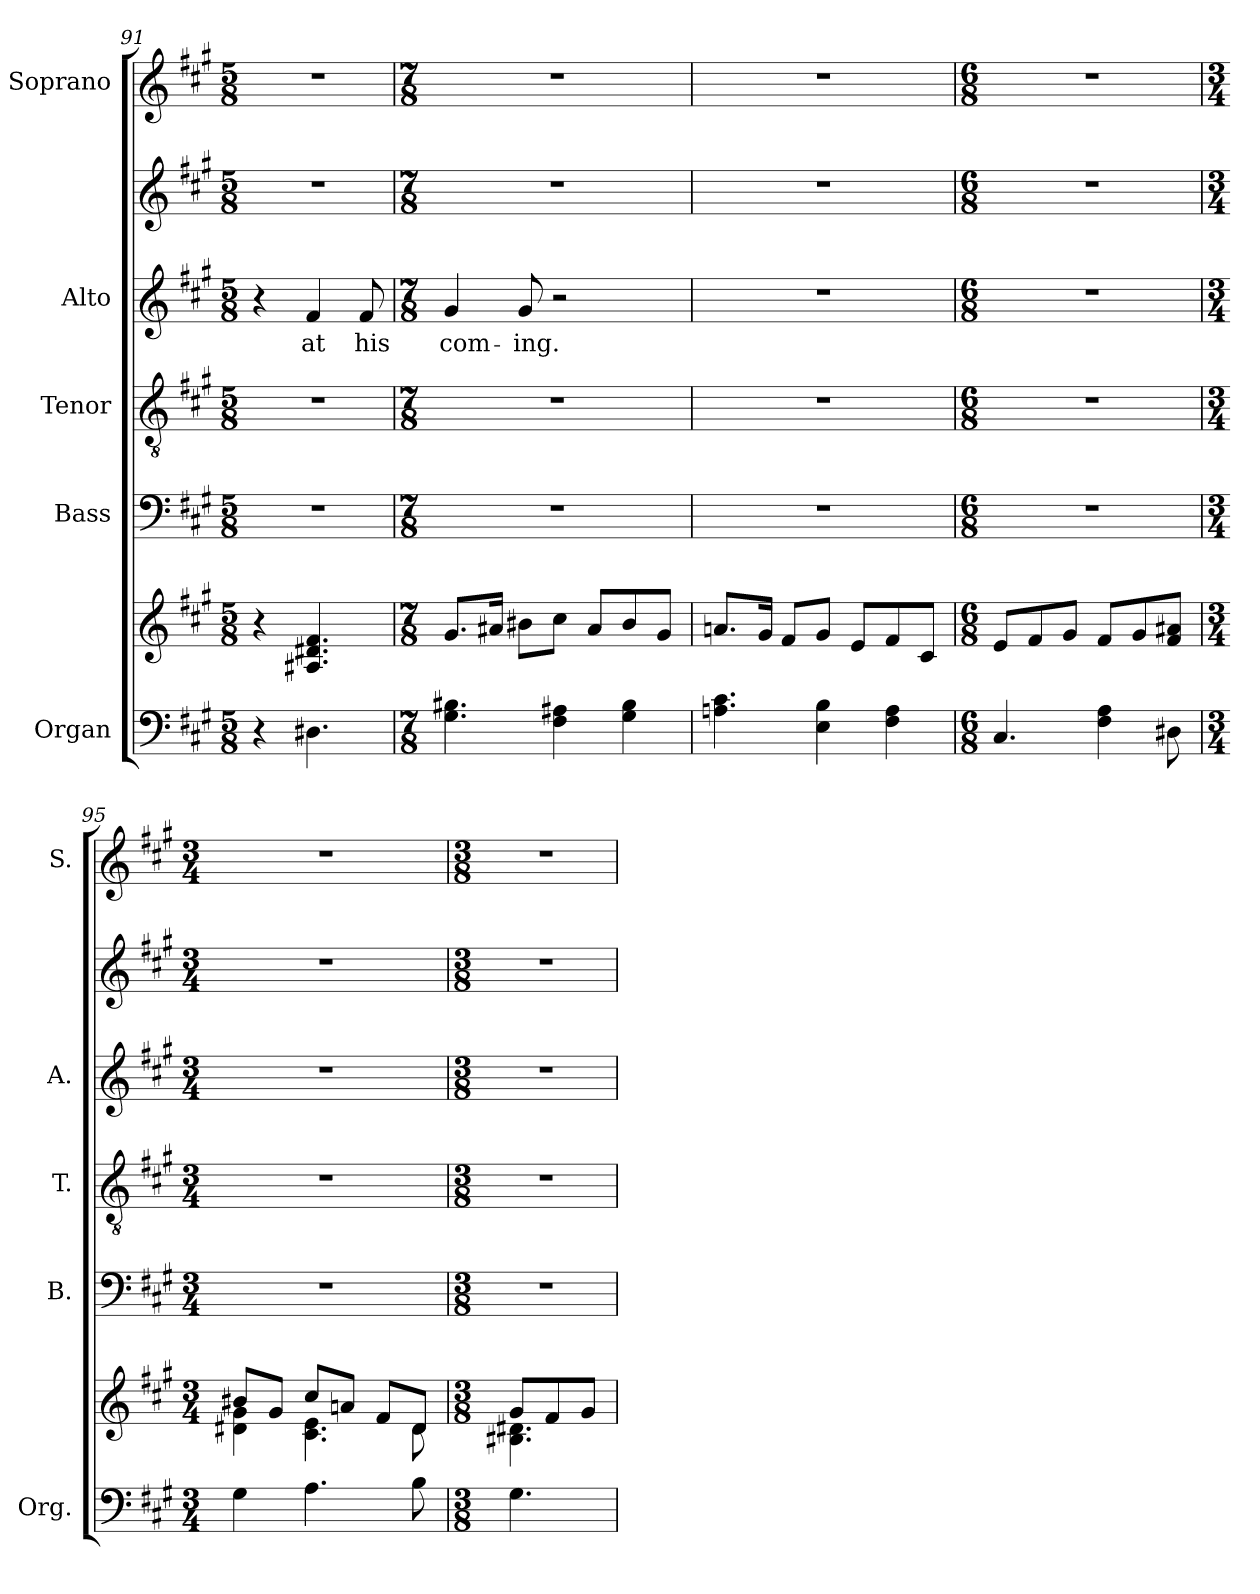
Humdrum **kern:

**kern	**kern	**kern	**kern	**kern	**text	**kern	**kern
*part5	*part5	*part4	*part3	*part2	*part2	*part2	*part1
*staff7	*staff6	*staff5	*staff4	*staff3	*staff3	*staff2	*staff1
*I"Organ	*	*I"Bass	*I"Tenor	*I"Alto	*	*	*I"Soprano
*I'Org.	*	*I'B.	*I'T.	*I'A.	*	*	*I'S.
*clefF4	*clefG2	*clefF4	*clefGv2	*clefG2	*	*clefG2	*clefG2
*	*	*	*ITrd7c12	*	*	*	*
*k[f#c#g#]	*k[f#c#g#]	*k[f#c#g#]	*k[f#c#g#]	*k[f#c#g#]	*	*k[f#c#g#]	*k[f#c#g#]
*A:	*A:	*A:	*A:	*A:	*	*A:	*A:
*M5/8	*M5/8	*M5/8	*M5/8	*M5/8	*	*M5/8	*M5/8
=91	=91	=91	=91	=91	=91	=91	=91
!	!	!LO:N:vis=1	!LO:N:vis=1	!	!	!LO:N:vis=1	!LO:N:vis=1
4r	4r	8%5r	8%5r	4r	.	8%5r	8%5r
!	!	!	!	!	!LO:LY:b:color=#000000	!	!
4.D#Xi\	4.A#Xi/ 4.d#Xi 4.f#i	.	.	4f#i/	at	.	.
!	!	!	!	!	!LO:LY:b:color=#000000	!	!
.	.	.	.	8f#i/	his	.	.
!!LO:LB:g=z
=92	=92	=92	=92	=92	=92	=92	=92
*M7/8	*M7/8	*M7/8	*M7/8	*M7/8	*	*M7/8	*M7/8
!	!	!LO:N:vis=1	!LO:N:vis=1	!	!	!	!
!	!	!	!	!	!LO:LY:b:color=#000000	!LO:N:vis=1	!LO:N:vis=1
4.G#i\ 4.B#Xi	8.g#i/L	2..r	2..r	4g#i/	com-	2..r	2..r
.	16a#Xi/Jk	.	.	.	.	.	.
!	!	!	!	!	!LO:LY:b:color=#000000	!	!
.	8b#Xi\L	.	.	8g#i/	-ing.	.	.
4F#i\ 4A#Xi	8cc#i\J	.	.	2r	.	.	.
.	8a#i/L	.	.	.	.	.	.
4G#i\ 4B#i	8b#i/	.	.	.	.	.	.
.	8g#i/J	.	.	.	.	.	.
=93	=93	=93	=93	=93	=93	=93	=93
!	!	!LO:N:vis=1	!LO:N:vis=1	!LO:N:vis=1	!	!LO:N:vis=1	!LO:N:vis=1
4.Ani\ 4.c#i	8.ani/L	2..r	2..r	2..r	.	2..r	2..r
.	16g#i/Jk	.	.	.	.	.	.
.	8f#i/L	.	.	.	.	.	.
4Ei\ 4Bi	8g#i/J	.	.	.	.	.	.
.	8ei/L	.	.	.	.	.	.
4F#i\ 4Ai	8f#i/	.	.	.	.	.	.
.	8c#i/J	.	.	.	.	.	.
=94	=94	=94	=94	=94	=94	=94	=94
*M6/8	*M6/8	*M6/8	*M6/8	*M6/8	*	*M6/8	*M6/8
*^	*	*	*	*	*	*	*
!	!	!	!LO:N:vis=1	!LO:N:vis=1	!LO:N:vis=1	!	!LO:N:vis=1	!LO:N:vis=1
4.C#i/	4.ryy	8ei/L	2.r	2.r	2.r	.	2.r	2.r
.	.	8f#i/	.	.	.	.	.	.
.	.	8g#i/J	.	.	.	.	.	.
4.ryy	4F#i\ 4Ai	8f#i/L	.	.	.	.	.	.
.	.	8g#i/	.	.	.	.	.	.
.	8D#Xi\	8f#i/ 8a#Xi/J	.	.	.	.	.	.
*v	*v	*	*	*	*	*	*	*
=95	=95	=95	=95	=95	=95	=95	=95
*M3/4	*M3/4	*M3/4	*M3/4	*M3/4	*	*M3/4	*M3/4
*^	*^	*	*	*	*	*	*
!	!	!	!	!LO:N:vis=1	!LO:N:vis=1	!LO:N:vis=1	!	!LO:N:vis=1	!LO:N:vis=1
*v	*v	*	*	*	*	*	*	*	*
4G#i\	8b#Xi/L	4d#Xi\ 4g#i	2.r	2.r	2.r	.	2.r	2.r
.	8g#i/J	.	.	.	.	.	.	.
4.Ai\	8cc#i/L	4.c#i\ 4.ei	.	.	.	.	.	.
.	8ani/J	.	.	.	.	.	.	.
.	8f#i/L	.	.	.	.	.	.	.
8Bi\	8d#i/J	8d#i\	.	.	.	.	.	.
!!LO:LB:g=z
=96	=96	=96	=96	=96	=96	=96	=96	=96
*M3/8	*M3/8	*	*M3/8	*M3/8	*M3/8	*	*M3/8	*M3/8
!	!	!	!LO:N:vis=1	!LO:N:vis=1	!LO:N:vis=1	!	!LO:N:vis=1	!LO:N:vis=1
4.G#i\	8g#i/L	4.B#Xi\ 4.d#Xi	4.r	4.r	4.r	.	4.r	4.r
.	8f#i/	.	.	.	.	.	.	.
.	8g#i/J	.	.	.	.	.	.	.
*	*v	*v	*	*	*	*	*	*
=	=	=	=	=	=	=	=
*-	*-	*-	*-	*-	*-	*-	*-
